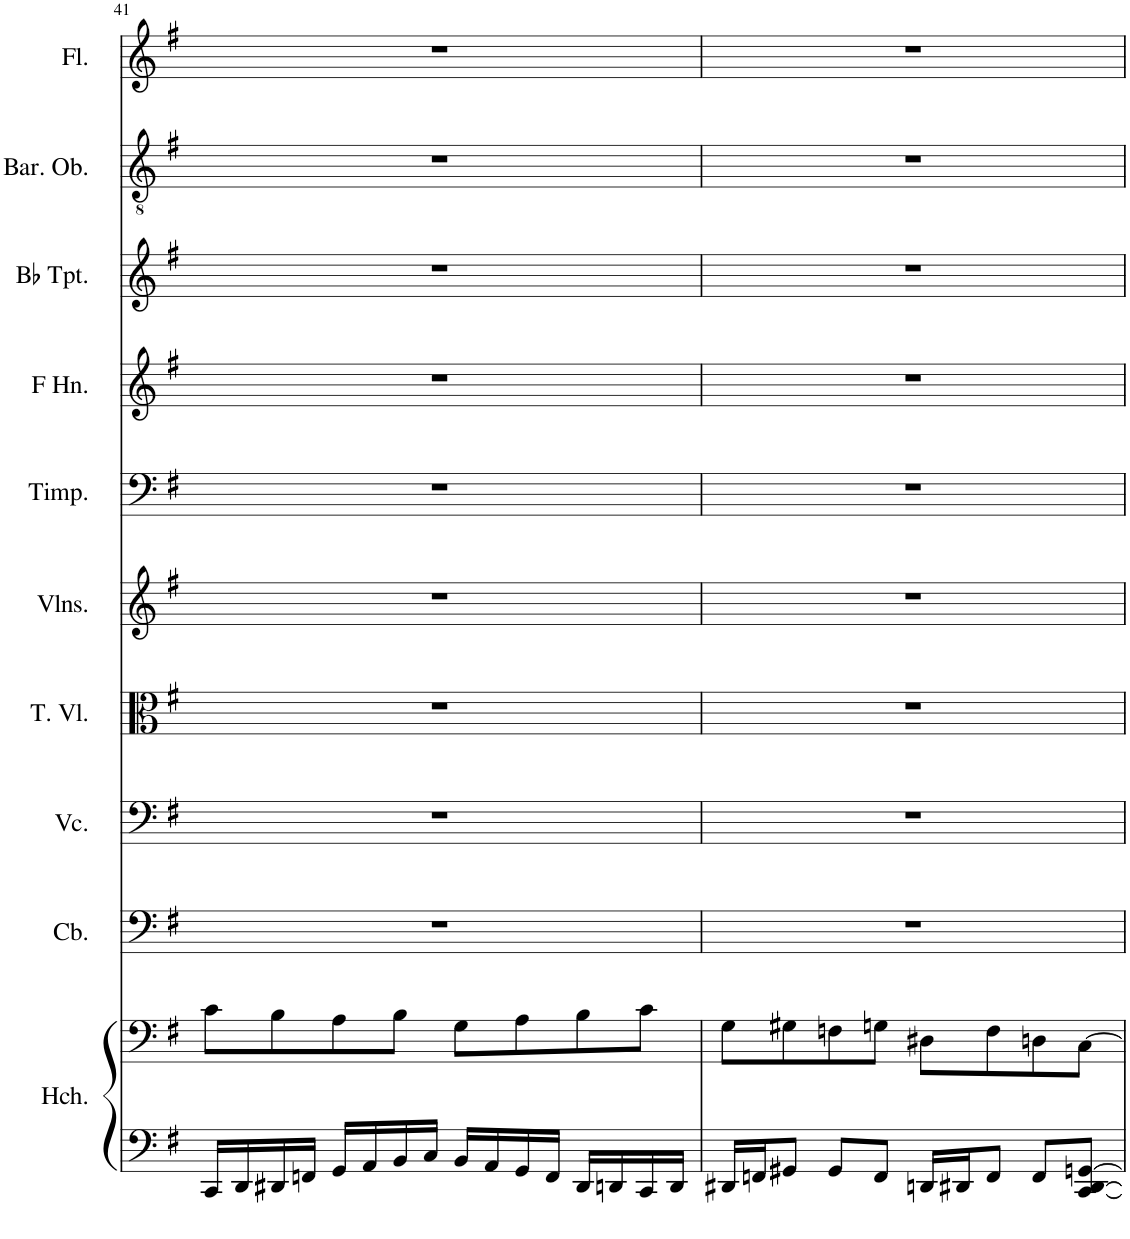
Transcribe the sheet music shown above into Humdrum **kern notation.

**kern	**kern	**kern	**kern	**kern	**kern	**kern	**kern	**kern	**kern	**kern
*part10	*part10	*part9	*part8	*part7	*part6	*part5	*part4	*part3	*part2	*part1
*staff11	*staff10	*staff9	*staff8	*staff7	*staff6	*staff5	*staff4	*staff3	*staff2	*staff1
*I"Harpsichord	*	*I"Contrabass, Cb.	*I"Violoncello, Vcl.	*I"Tenor Viol, Vla.	*I"Violins, Vl.I	*I"Timpani, Tp.	*I"Horn in F, Hn.	*I"Bb Trumpet, Tr.	*I"Baritone Oboe, Ob.	*I"Flute, Fl.
*I'Hch.	*	*I'Cb.	*I'Vc.	*I'T. Vl.	*I'Vlns.	*I'Timp.	*I'F Hn.	*I'Bb Tpt.	*I'Bar. Ob.	*I'Fl.
!!LO:PB:g=z
*clefF4	*clefF4	*clefF4	*clefF4	*clefC3	*clefG2	*clefF4	*clefG2	*clefG2	*clefGv2	*clefG2
*	*	*Trd7c12	*	*	*	*	*Trd4c7	*Trd1c2	*	*
*k[f#]	*k[f#]	*k[f#]	*k[f#]	*k[f#]	*k[f#]	*k[f#]	*k[f#]	*k[f#]	*k[f#]	*k[f#]
*M4/4	*M4/4	*M4/4	*M4/4	*M4/4	*M4/4	*M4/4	*M4/4	*M4/4	*M4/4	*M4/4
=41	=41	=41	=41	=41	=41	=41	=41	=41	=41	=41
16CC/LL	8c\L	1r	1r	1r	1r	1r	1r	1r	1r	1r
16DD/	.	.	.	.	.	.	.	.	.	.
16DD#X/	8B\	.	.	.	.	.	.	.	.	.
16FFn/JJ	.	.	.	.	.	.	.	.	.	.
16GG/LL	8A\	.	.	.	.	.	.	.	.	.
16AA/	.	.	.	.	.	.	.	.	.	.
16BB/	8B\J	.	.	.	.	.	.	.	.	.
16C/JJ	.	.	.	.	.	.	.	.	.	.
16BB/LL	8G\L	.	.	.	.	.	.	.	.	.
16AA/	.	.	.	.	.	.	.	.	.	.
16GG/	8A\	.	.	.	.	.	.	.	.	.
16FF/JJ	.	.	.	.	.	.	.	.	.	.
16DD#/LL	8B\	.	.	.	.	.	.	.	.	.
16DDn/	.	.	.	.	.	.	.	.	.	.
16CC/	8c\J	.	.	.	.	.	.	.	.	.
16DD/JJ	.	.	.	.	.	.	.	.	.	.
=42	=42	=42	=42	=42	=42	=42	=42	=42	=42	=42
16DD#X/LL	8G\L	1r	1r	1r	1r	1r	1r	1r	1r	1r
16FFn/J	.	.	.	.	.	.	.	.	.	.
8GG#X/J	8G#X\	.	.	.	.	.	.	.	.	.
8GG#/L	8Fn\	.	.	.	.	.	.	.	.	.
8FF/J	8Gn\J	.	.	.	.	.	.	.	.	.
16DDn/LL	8D#X\L	.	.	.	.	.	.	.	.	.
16DD#X/J	.	.	.	.	.	.	.	.	.	.
8FF/J	8F\	.	.	.	.	.	.	.	.	.
8FF/L	8Dn\	.	.	.	.	.	.	.	.	.
[8CC/ [8DD#/ [8GGn/J	[8C\J	.	.	.	.	.	.	.	.	.
=	=	=	=	=	=	=	=	=	=	=
*-	*-	*-	*-	*-	*-	*-	*-	*-	*-	*-
